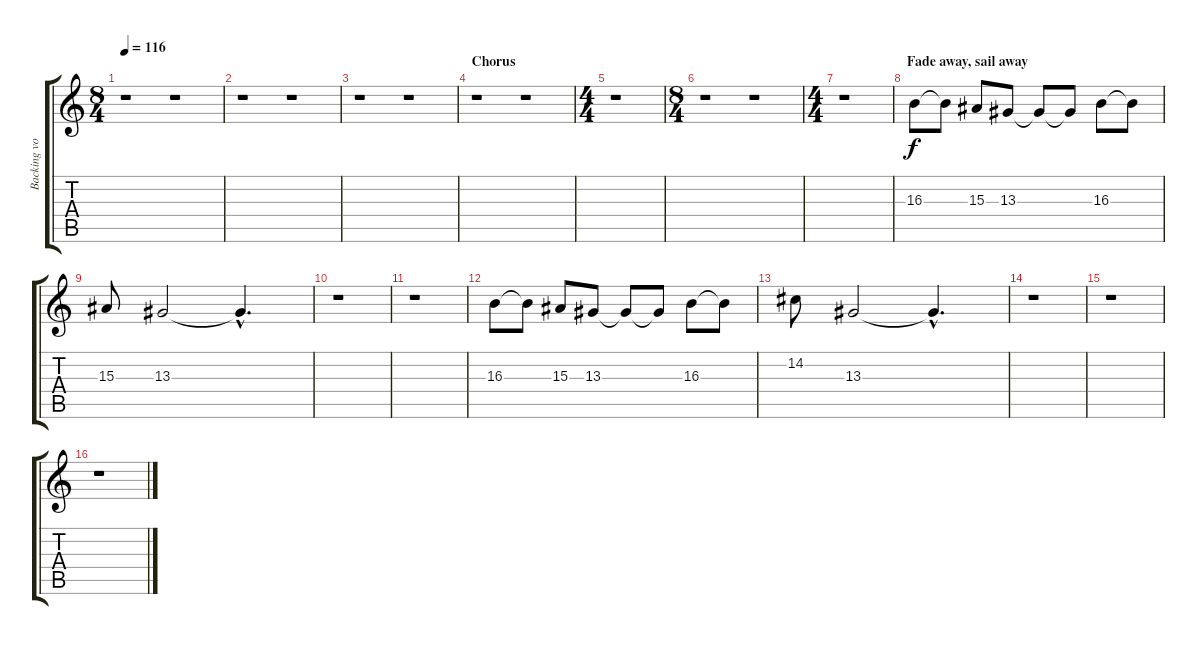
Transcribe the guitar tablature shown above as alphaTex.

\track ("Backing vox" "Backing vo") {instrument choiraahs}
\staff {score tabs}
\tuning (E4 B3 G3 D3 A2 E2) {hide}
\ts (8 4)
\tempo 116
\clef g2
\ks c
r.1{dy f} r.1 |
r.1 r.1 |
r.1 r.1 |
\section ("" "Chorus")
r.1 r.1 |
\ts (4 4)
r.1 |
\ts (8 4)
r.1 r.1 |
\ts (4 4)
r.1 |
\section ("" "Fade away, sail away")
16.3.8 16.3{t}.8 15.3.8 13.3.8 13.3{t}.8 13.3{t}.8 16.3.8 16.3{t}.8 |
15.3.8 13.3.2 13.3{hac t}.4{d} |
r.1 |
r.1 |
16.3.8 16.3{t}.8 15.3.8 13.3.8 13.3{t}.8 13.3{t}.8 16.3.8 16.3{t}.8 |
14.2.8 13.3.2 13.3{hac t}.4{d} |
r.1 |
r.1 |
r.1
